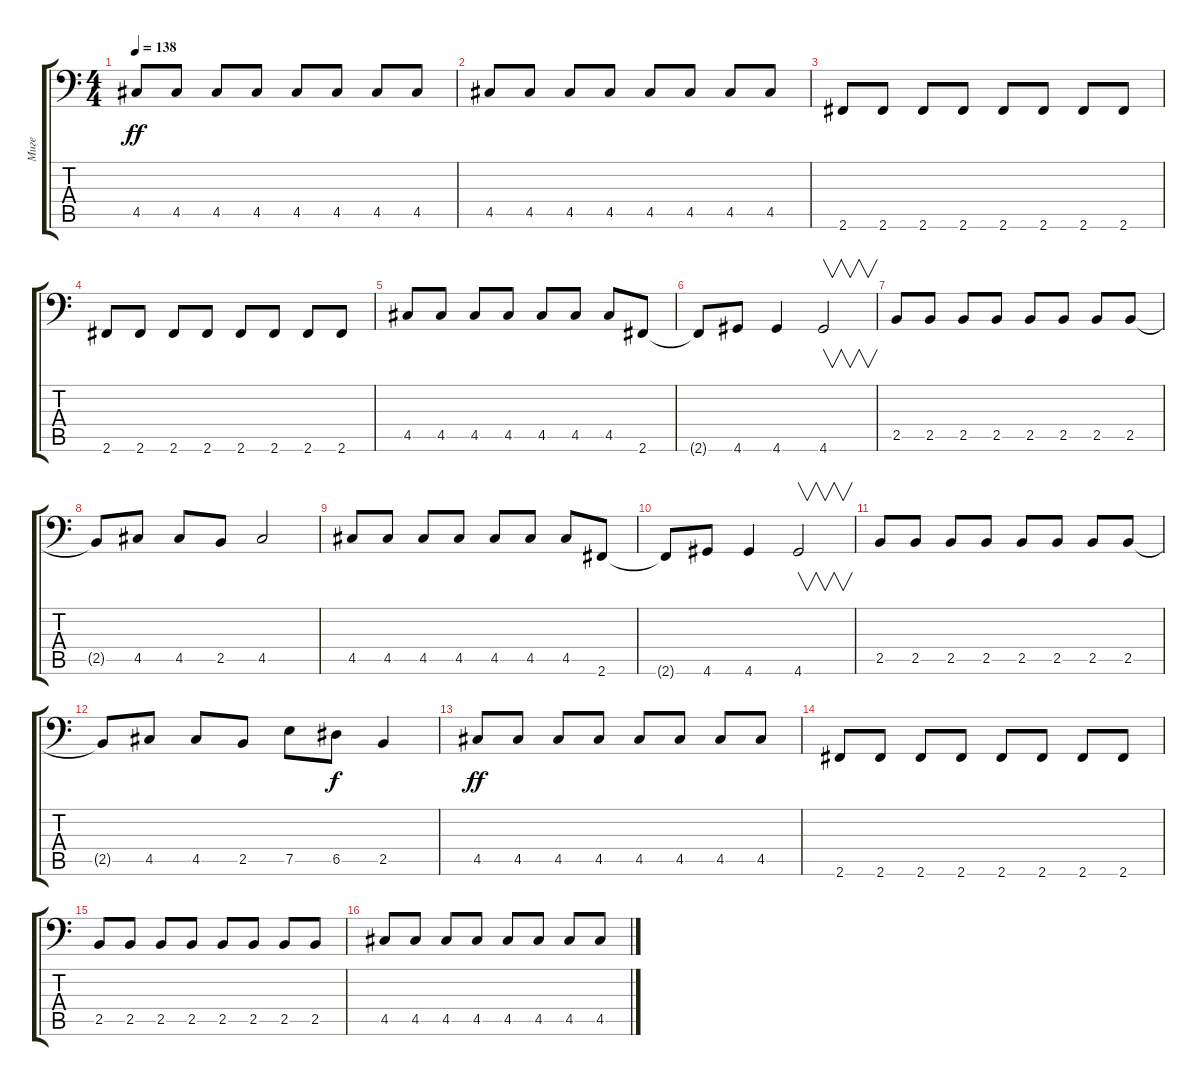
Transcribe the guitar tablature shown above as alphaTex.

\track ("Миге " "Миге ") {instrument electricbassfinger}
\staff {score tabs}
\tuning (E3 B2 G2 D2 A1 E1) {hide}
\ts (4 4)
\tempo 138
\clef f4
\ks c
4.5.8{dy ff} 4.5.8 4.5.8 4.5.8 4.5.8 4.5.8 4.5.8 4.5.8 |
4.5.8 4.5.8 4.5.8 4.5.8 4.5.8 4.5.8 4.5.8 4.5.8 |
2.6.8 2.6.8 2.6.8 2.6.8 2.6.8 2.6.8 2.6.8 2.6.8 |
2.6.8 2.6.8 2.6.8 2.6.8 2.6.8 2.6.8 2.6.8 2.6.8 |
4.5.8 4.5.8 4.5.8 4.5.8 4.5.8 4.5.8 4.5.8 2.6.8 |
2.6{t}.8 4.6.8 4.6.4 4.6.2{v} |
2.5.8 2.5.8 2.5.8 2.5.8 2.5.8 2.5.8 2.5.8 2.5.8 |
2.5{t}.8 4.5.8 4.5.8 2.5.8 4.5.2 |
4.5.8 4.5.8 4.5.8 4.5.8 4.5.8 4.5.8 4.5.8 2.6.8 |
2.6{t}.8 4.6.8 4.6.4 4.6.2{v} |
2.5.8 2.5.8 2.5.8 2.5.8 2.5.8 2.5.8 2.5.8 2.5.8 |
2.5{t}.8 4.5.8 4.5.8 2.5.8 7.5.8 6.5.8{dy f} 2.5.4 |
4.5.8{dy ff} 4.5.8 4.5.8 4.5.8 4.5.8 4.5.8 4.5.8 4.5.8 |
2.6.8 2.6.8 2.6.8 2.6.8 2.6.8 2.6.8 2.6.8 2.6.8 |
2.5.8 2.5.8 2.5.8 2.5.8 2.5.8 2.5.8 2.5.8 2.5.8 |
4.5.8 4.5.8 4.5.8 4.5.8 4.5.8 4.5.8 4.5.8 4.5.8
